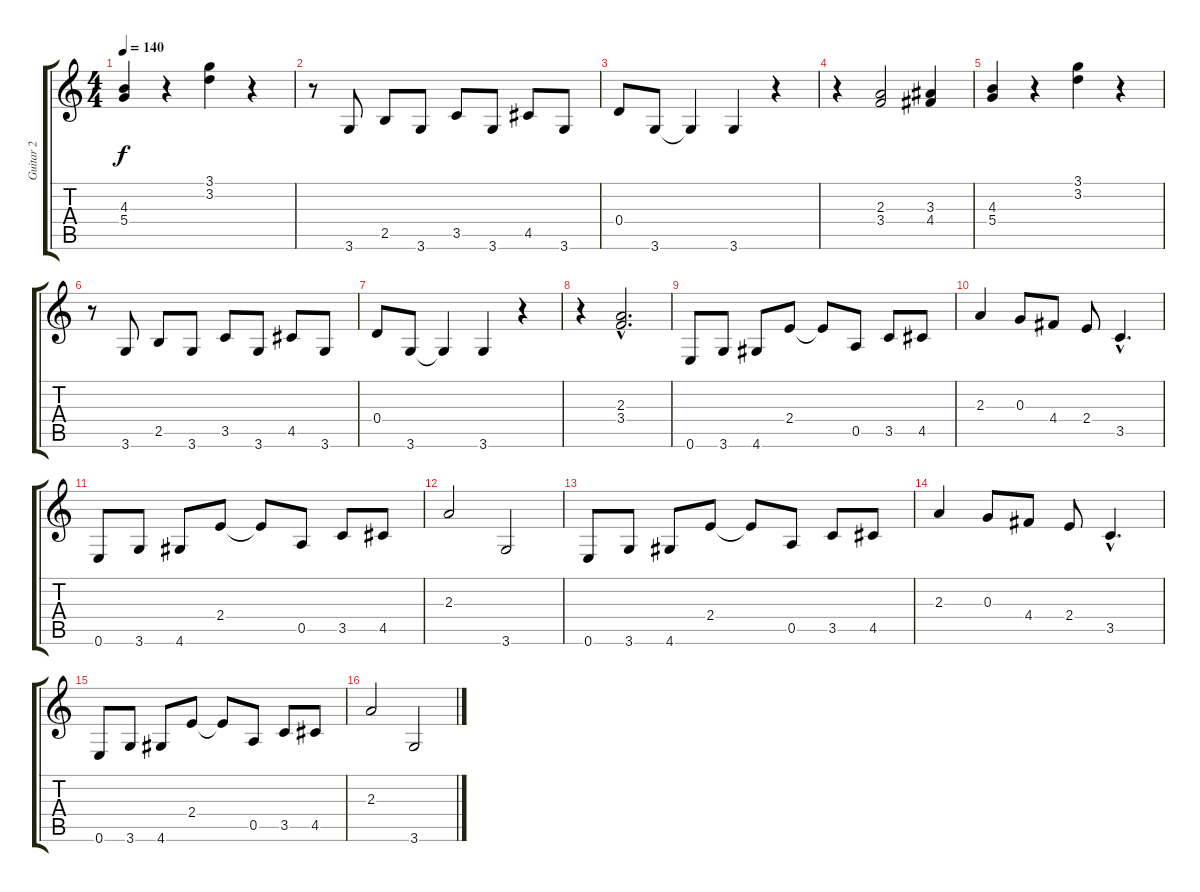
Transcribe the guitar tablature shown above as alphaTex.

\track ("Guitar 2" "Guitar 2") {instrument distortionguitar}
\staff {score tabs}
\tuning (E4 B3 G3 D3 A2 E2) {hide}
\ts (4 4)
\tempo 140
\clef g2
\ks c
(4.3 5.4).4{dy f} r.4 (3.1 3.2).4 r.4 |
r.8 3.6.8 2.5.8 3.6.8 3.5.8 3.6.8 4.5.8 3.6.8 |
0.4.8 3.6.8 3.6{t}.4 3.6.4 r.4 |
r.4 (2.3 3.4).2 (3.3 4.4).4 |
(4.3 5.4).4 r.4 (3.1 3.2).4 r.4 |
r.8 3.6.8 2.5.8 3.6.8 3.5.8 3.6.8 4.5.8 3.6.8 |
0.4.8 3.6.8 3.6{t}.4 3.6.4 r.4 |
r.4 (2.3{hac} 3.4{hac}).2{d} |
0.6.8{volume 5} 3.6.8 4.6.8 2.4.8 2.4{t}.8 0.5.8 3.5.8 4.5.8 |
2.3.4 0.3.8 4.4.8 2.4.8 3.5{hac}.4{d} |
0.6.8 3.6.8 4.6.8 2.4.8 2.4{t}.8 0.5.8 3.5.8 4.5.8 |
2.3.2 3.6.2 |
0.6.8 3.6.8 4.6.8 2.4.8 2.4{t}.8 0.5.8 3.5.8 4.5.8 |
2.3.4 0.3.8 4.4.8 2.4.8 3.5{hac}.4{d} |
0.6.8 3.6.8 4.6.8 2.4.8 2.4{t}.8 0.5.8 3.5.8 4.5.8 |
2.3.2 3.6.2
